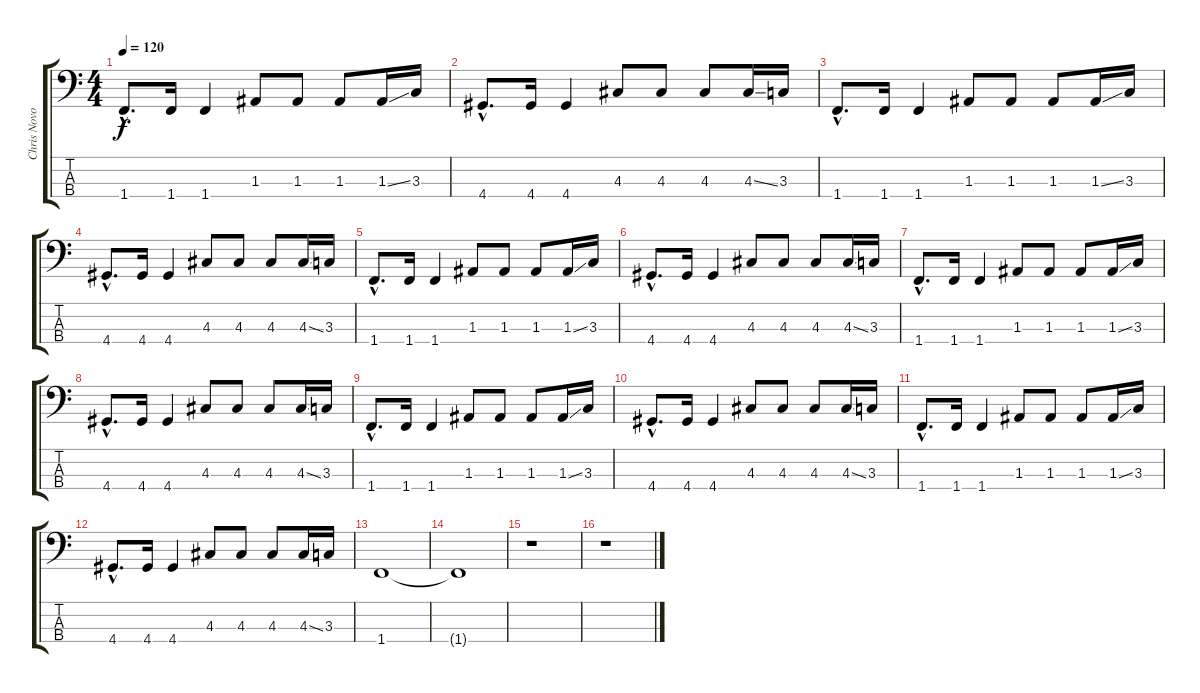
\track ("Chris Novoselic - Bass" "Chris Novo") {instrument electricbassfinger}
\staff {score tabs}
\tuning (G2 D2 A1 E1) {hide}
\ts (4 4)
\tempo 120
\clef f4
\ks c
1.4{hac}.8{d dy f} 1.4.16 1.4.4 1.3.8 1.3.8 1.3.8 1.3{ss}.16 3.3.16 |
4.4{hac}.8{d} 4.4.16 4.4.4 4.3.8 4.3.8 4.3.8 4.3{ss}.16 3.3.16 |
1.4{hac}.8{d} 1.4.16 1.4.4 1.3.8 1.3.8 1.3.8 1.3{ss}.16 3.3.16 |
4.4{hac}.8{d} 4.4.16 4.4.4 4.3.8 4.3.8 4.3.8 4.3{ss}.16 3.3.16 |
1.4{hac}.8{d} 1.4.16 1.4.4 1.3.8 1.3.8 1.3.8 1.3{ss}.16 3.3.16 |
4.4{hac}.8{d} 4.4.16 4.4.4 4.3.8 4.3.8 4.3.8 4.3{ss}.16 3.3.16 |
1.4{hac}.8{d} 1.4.16 1.4.4 1.3.8 1.3.8 1.3.8 1.3{ss}.16 3.3.16 |
4.4{hac}.8{d} 4.4.16 4.4.4 4.3.8 4.3.8 4.3.8 4.3{ss}.16 3.3.16 |
1.4{hac}.8{d} 1.4.16 1.4.4 1.3.8 1.3.8 1.3.8 1.3{ss}.16 3.3.16 |
4.4{hac}.8{d} 4.4.16 4.4.4 4.3.8 4.3.8 4.3.8 4.3{ss}.16 3.3.16 |
1.4{hac}.8{d} 1.4.16 1.4.4 1.3.8 1.3.8 1.3.8 1.3{ss}.16 3.3.16 |
4.4{hac}.8{d} 4.4.16 4.4.4 4.3.8 4.3.8 4.3.8 4.3{ss}.16 3.3.16 |
1.4.1 |
1.4{t}.1 |
r.1 |
r.1
